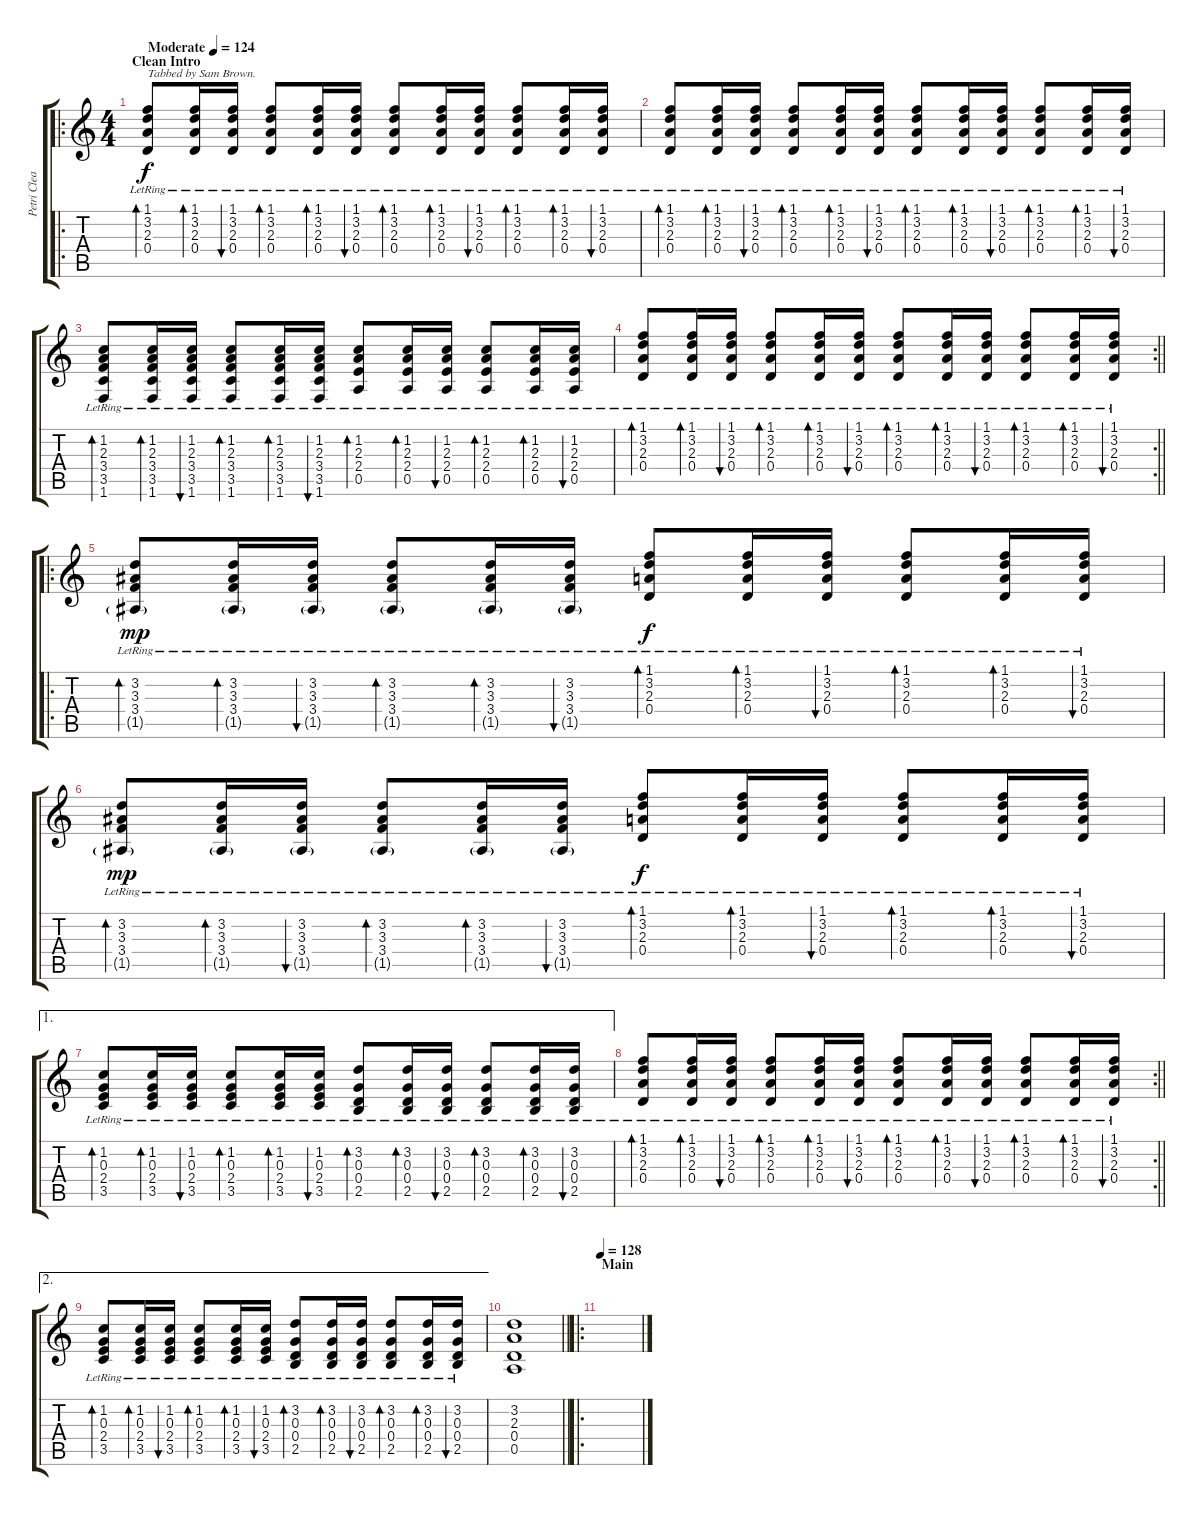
\track ("Petri Clean" "Petri Clea") {instrument acousticguitarsteel}
\staff {score tabs}
\tuning (E4 B3 G3 D3 A2 E2) {hide}
\ro
\ts (4 4)
\section ("" "Clean Intro")
\tempo (124 "Moderate")
\clef g2
\ks c
(1.1{lr} 3.2{lr} 2.3{lr} 0.4{lr}).8{bd 60 txt "Tabbed by Sam Brown." dy f instrument acousticguitarsteel} (1.1{lr} 3.2{lr} 2.3{lr} 0.4{lr}).16{bd 60} (1.1{lr} 3.2{lr} 2.3{lr} 0.4{lr}).16{bu 60} (1.1{lr} 3.2{lr} 2.3{lr} 0.4{lr}).8{bd 60} (1.1{lr} 3.2{lr} 2.3{lr} 0.4{lr}).16{bd 60} (1.1{lr} 3.2{lr} 2.3{lr} 0.4{lr}).16{bu 60} (1.1{lr} 3.2{lr} 2.3{lr} 0.4{lr}).8{bd 60} (1.1{lr} 3.2{lr} 2.3{lr} 0.4{lr}).16{bd 60} (1.1{lr} 3.2{lr} 2.3{lr} 0.4{lr}).16{bu 60} (1.1{lr} 3.2{lr} 2.3{lr} 0.4{lr}).8{bd 60} (1.1{lr} 3.2{lr} 2.3{lr} 0.4{lr}).16{bd 60} (1.1{lr} 3.2{lr} 2.3{lr} 0.4{lr}).16{bu 60} |
(1.1{lr} 3.2{lr} 2.3{lr} 0.4{lr}).8{bd 60} (1.1{lr} 3.2{lr} 2.3{lr} 0.4{lr}).16{bd 60} (1.1{lr} 3.2{lr} 2.3{lr} 0.4{lr}).16{bu 60} (1.1{lr} 3.2{lr} 2.3{lr} 0.4{lr}).8{bd 60} (1.1{lr} 3.2{lr} 2.3{lr} 0.4{lr}).16{bd 60} (1.1{lr} 3.2{lr} 2.3{lr} 0.4{lr}).16{bu 60} (1.1{lr} 3.2{lr} 2.3{lr} 0.4{lr}).8{bd 60} (1.1{lr} 3.2{lr} 2.3{lr} 0.4{lr}).16{bd 60} (1.1{lr} 3.2{lr} 2.3{lr} 0.4{lr}).16{bu 60} (1.1{lr} 3.2{lr} 2.3{lr} 0.4{lr}).8{bd 60} (1.1{lr} 3.2{lr} 2.3{lr} 0.4{lr}).16{bd 60} (1.1{lr} 3.2{lr} 2.3{lr} 0.4{lr}).16{bu 60} |
(1.2{lr} 2.3{lr} 3.4{lr} 3.5{lr} 1.6{lr}).8{bd 60} (1.2{lr} 2.3{lr} 3.4{lr} 3.5{lr} 1.6{lr}).16{bd 60} (1.2{lr} 2.3{lr} 3.4{lr} 3.5{lr} 1.6{lr}).16{bu 60} (1.2{lr} 2.3{lr} 3.4{lr} 3.5{lr} 1.6{lr}).8{bd 60} (1.2{lr} 2.3{lr} 3.4{lr} 3.5{lr} 1.6{lr}).16{bd 60} (1.2{lr} 2.3{lr} 3.4{lr} 3.5{lr} 1.6{lr}).16{bu 60} (1.2{lr} 2.3{lr} 2.4{lr} 0.5{lr}).8{bd 60} (1.2{lr} 2.3{lr} 2.4{lr} 0.5{lr}).16{bd 60} (1.2{lr} 2.3{lr} 2.4{lr} 0.5{lr}).16{bu 60} (1.2{lr} 2.3{lr} 2.4{lr} 0.5{lr}).8{bd 60} (1.2{lr} 2.3{lr} 2.4{lr} 0.5{lr}).16{bd 60} (1.2{lr} 2.3{lr} 2.4{lr} 0.5{lr}).16{bu 60} |
\rc 2
\barLineRight lightlight
(1.1{lr} 3.2{lr} 2.3{lr} 0.4{lr}).8{bd 60} (1.1{lr} 3.2{lr} 2.3{lr} 0.4{lr}).16{bd 60} (1.1{lr} 3.2{lr} 2.3{lr} 0.4{lr}).16{bu 60} (1.1{lr} 3.2{lr} 2.3{lr} 0.4{lr}).8{bd 60} (1.1{lr} 3.2{lr} 2.3{lr} 0.4{lr}).16{bd 60} (1.1{lr} 3.2{lr} 2.3{lr} 0.4{lr}).16{bu 60} (1.1{lr} 3.2{lr} 2.3{lr} 0.4{lr}).8{bd 60} (1.1{lr} 3.2{lr} 2.3{lr} 0.4{lr}).16{bd 60} (1.1{lr} 3.2{lr} 2.3{lr} 0.4{lr}).16{bu 60} (1.1{lr} 3.2{lr} 2.3{lr} 0.4{lr}).8{bd 60} (1.1{lr} 3.2{lr} 2.3{lr} 0.4{lr}).16{bd 60} (1.1{lr} 3.2{lr} 2.3{lr} 0.4{lr}).16{bu 60} |
\ro
\section ("" "")
(3.2{lr} 3.3{lr} 3.4{lr} 1.5{g}).8{bd 60 dy mp} (3.2{lr} 3.3{lr} 3.4{lr} 1.5{g}).16{bd 60} (3.2{lr} 3.3{lr} 3.4{lr} 1.5{g}).16{bu 60} (3.2{lr} 3.3{lr} 3.4{lr} 1.5{g}).8{bd 60} (3.2{lr} 3.3{lr} 3.4{lr} 1.5{g}).16{bd 60} (3.2{lr} 3.3{lr} 3.4{lr} 1.5{g}).16{bu 60} (1.1{lr} 3.2{lr} 2.3{lr} 0.4{lr}).8{bd 60 dy f} (1.1{lr} 3.2{lr} 2.3{lr} 0.4{lr}).16{bd 60} (1.1{lr} 3.2{lr} 2.3{lr} 0.4{lr}).16{bu 60} (1.1{lr} 3.2{lr} 2.3{lr} 0.4{lr}).8{bd 60} (1.1{lr} 3.2{lr} 2.3{lr} 0.4{lr}).16{bd 60} (1.1{lr} 3.2{lr} 2.3{lr} 0.4{lr}).16{bu 60} |
(3.2{lr} 3.3{lr} 3.4{lr} 1.5{g}).8{bd 60 dy mp} (3.2{lr} 3.3{lr} 3.4{lr} 1.5{g}).16{bd 60} (3.2{lr} 3.3{lr} 3.4{lr} 1.5{g}).16{bu 60} (3.2{lr} 3.3{lr} 3.4{lr} 1.5{g}).8{bd 60} (3.2{lr} 3.3{lr} 3.4{lr} 1.5{g}).16{bd 60} (3.2{lr} 3.3{lr} 3.4{lr} 1.5{g}).16{bu 60} (1.1{lr} 3.2{lr} 2.3{lr} 0.4{lr}).8{bd 60 dy f} (1.1{lr} 3.2{lr} 2.3{lr} 0.4{lr}).16{bd 60} (1.1{lr} 3.2{lr} 2.3{lr} 0.4{lr}).16{bu 60} (1.1{lr} 3.2{lr} 2.3{lr} 0.4{lr}).8{bd 60} (1.1{lr} 3.2{lr} 2.3{lr} 0.4{lr}).16{bd 60} (1.1{lr} 3.2{lr} 2.3{lr} 0.4{lr}).16{bu 60} |
\ae 1
(1.2 0.3{lr} 2.4{lr} 3.5{lr}).8{bd 60} (1.2 0.3{lr} 2.4{lr} 3.5{lr}).16{bd 60} (1.2 0.3{lr} 2.4{lr} 3.5{lr}).16{bu 60} (1.2 0.3{lr} 2.4{lr} 3.5{lr}).8{bd 60} (1.2 0.3{lr} 2.4{lr} 3.5{lr}).16{bd 60} (1.2 0.3{lr} 2.4{lr} 3.5{lr}).16{bu 60} (3.2 0.3{lr} 0.4{lr} 2.5{lr}).8{bd 60} (3.2{lr} 0.3{lr} 0.4{lr} 2.5{lr}).16{bd 60} (3.2{lr} 0.3{lr} 0.4{lr} 2.5{lr}).16{bu 60} (3.2{lr} 0.3{lr} 0.4{lr} 2.5{lr}).8{bd 60} (3.2{lr} 0.3{lr} 0.4{lr} 2.5{lr}).16{bd 60} (3.2{lr} 0.3{lr} 0.4{lr} 2.5{lr}).16{bu 60} |
\rc 2
\barLineRight lightlight
(1.1{lr} 3.2{lr} 2.3{lr} 0.4{lr}).8{bd 60} (1.1{lr} 3.2{lr} 2.3{lr} 0.4{lr}).16{bd 60} (1.1{lr} 3.2{lr} 2.3{lr} 0.4{lr}).16{bu 60} (1.1{lr} 3.2{lr} 2.3{lr} 0.4{lr}).8{bd 60} (1.1{lr} 3.2{lr} 2.3{lr} 0.4{lr}).16{bd 60} (1.1{lr} 3.2{lr} 2.3{lr} 0.4{lr}).16{bu 60} (1.1{lr} 3.2{lr} 2.3{lr} 0.4{lr}).8{bd 60} (1.1{lr} 3.2{lr} 2.3{lr} 0.4{lr}).16{bd 60} (1.1{lr} 3.2{lr} 2.3{lr} 0.4{lr}).16{bu 60} (1.1{lr} 3.2{lr} 2.3{lr} 0.4{lr}).8{bd 60} (1.1{lr} 3.2{lr} 2.3{lr} 0.4{lr}).16{bd 60} (1.1{lr} 3.2{lr} 2.3{lr} 0.4{lr}).16{bu 60} |
\ae 2
\section ("" "")
(1.2 0.3{lr} 2.4{lr} 3.5{lr}).8{bd 60} (1.2 0.3{lr} 2.4{lr} 3.5{lr}).16{bd 60} (1.2 0.3{lr} 2.4{lr} 3.5{lr}).16{bu 60} (1.2 0.3{lr} 2.4{lr} 3.5{lr}).8{bd 60} (1.2 0.3{lr} 2.4{lr} 3.5{lr}).16{bd 60} (1.2 0.3{lr} 2.4{lr} 3.5{lr}).16{bu 60} (3.2 0.3{lr} 0.4{lr} 2.5{lr}).8{bd 60} (3.2{lr} 0.3{lr} 0.4{lr} 2.5{lr}).16{bd 60} (3.2{lr} 0.3{lr} 0.4{lr} 2.5{lr}).16{bu 60} (3.2{lr} 0.3{lr} 0.4{lr} 2.5{lr}).8{bd 60} (3.2{lr} 0.3{lr} 0.4{lr} 2.5{lr}).16{bd 60} (3.2{lr} 0.3{lr} 0.4{lr} 2.5{lr}).16{bu 60} |
\barLineRight lightlight
(3.2 2.3 0.4 0.5).1 |
\ro
\section ("" "Main")
\tempo 128
